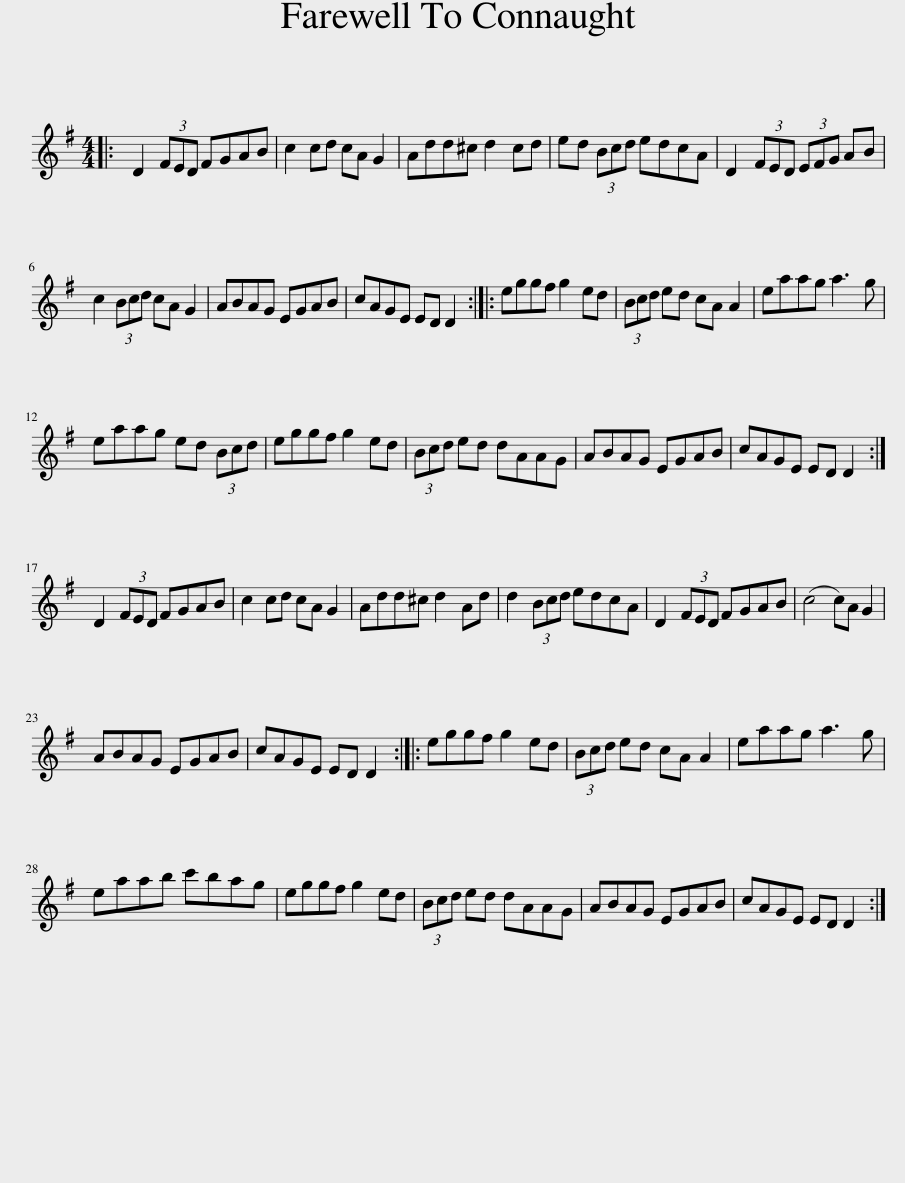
X:1
L:1/8
M:4/4
I:linebreak $
K:G
V:1 treble
V:1
|: D2 (3FED FGAB | c2 cd cA G2 | Add^c d2 cd | ed (3Bcd edcA | D2 (3FED (3EFG AB |$ %5
 c2 (3Bcd cA G2 | ABAG EGAB | cAGE ED D2 :: eggf g2 ed | (3Bcd ed cA A2 | %10
 eaag a3 g |$ eaag ed (3Bcd | eggf g2 ed | (3Bcd ed dAAG | ABAG EGAB | %15
 cAGE ED D2 :|$ D2 (3FED FGAB | c2 cd cA G2 | Add^c d2 Ad | d2 (3Bcd edcA | %20
 D2 (3FED FGAB | (c4 c)A G2 |$ ABAG EGAB | cAGE ED D2 :: eggf g2 ed | %25
 (3Bcd ed cA A2 | eaag a3 g |$ eaab c'bag | eggf g2 ed | (3Bcd ed dAAG | %30
 ABAG EGAB | cAGE ED D2 :| %32
